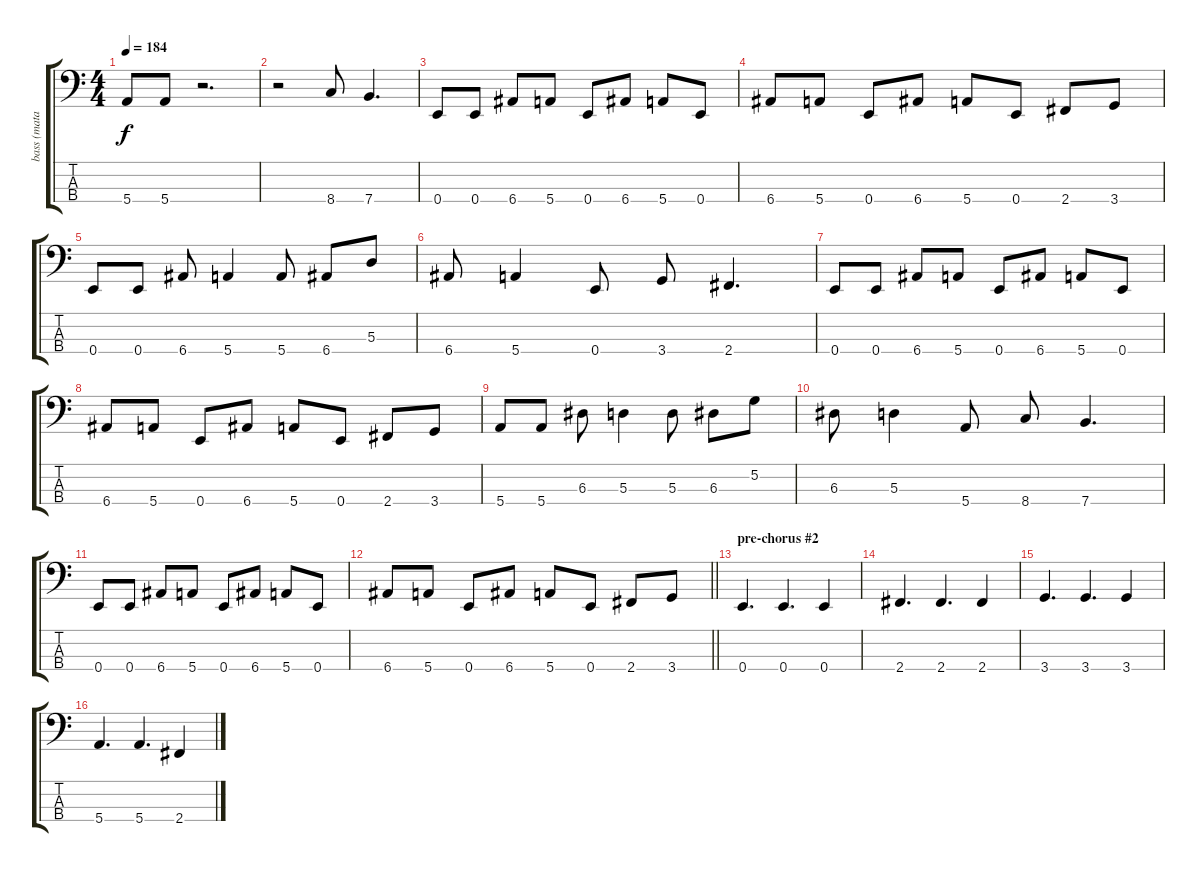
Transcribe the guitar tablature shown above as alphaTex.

\track ("bass (matatabi)" "bass (mata") {instrument electricbasspick}
\staff {score tabs}
\tuning (G2 D2 A1 E1) {hide}
\ts (4 4)
\tempo 184
\clef f4
\ks c
5.4.8{dy f} 5.4.8 r.2{d} |
r.2 8.4.8 7.4.4{d} |
0.4.8 0.4.8 6.4.8 5.4.8 0.4.8 6.4.8 5.4.8 0.4.8 |
6.4.8 5.4.8 0.4.8 6.4.8 5.4.8 0.4.8 2.4.8 3.4.8 |
0.4.8 0.4.8 6.4.8 5.4.4 5.4.8 6.4.8 5.3.8 |
6.4.8 5.4.4 0.4.8 3.4.8 2.4.4{d} |
0.4.8 0.4.8 6.4.8 5.4.8 0.4.8 6.4.8 5.4.8 0.4.8 |
6.4.8 5.4.8 0.4.8 6.4.8 5.4.8 0.4.8 2.4.8 3.4.8 |
5.4.8 5.4.8 6.3.8 5.3.4 5.3.8 6.3.8 5.2.8 |
6.3.8 5.3.4 5.4.8 8.4.8 7.4.4{d} |
0.4.8 0.4.8 6.4.8 5.4.8 0.4.8 6.4.8 5.4.8 0.4.8 |
\barLineRight lightlight
6.4.8 5.4.8 0.4.8 6.4.8 5.4.8 0.4.8 2.4.8 3.4.8 |
\section ("" "pre-chorus #2")
0.4.4{d} 0.4.4{d} 0.4.4 |
2.4.4{d} 2.4.4{d} 2.4.4 |
3.4.4{d} 3.4.4{d} 3.4.4 |
5.4.4{d} 5.4.4{d} 2.4.4
